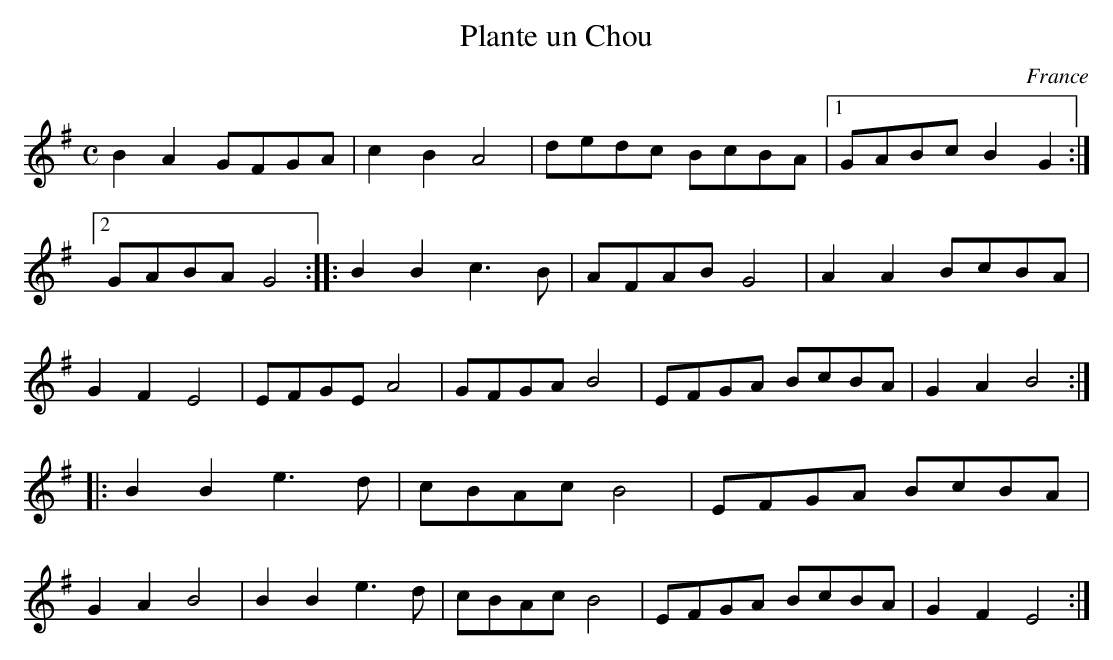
X:1
T:Plante un Chou
M:C
O:France
K:G
B2A2GFGA|c2B2A4|dedc BcBA|1GABcB2G2:|2GABAG4::\
B2B2c3B|AFABG4|A2A2BcBA|G2F2E4|\
EFGEA4|GFGAB4|EFGA BcBA|G2A2B4::\
B2B2e3d|cBAcB4|EFGA BcBA|G2A2B4|\
B2B2e3d|cBAcB4|EFGA BcBA|G2F2E4:|
